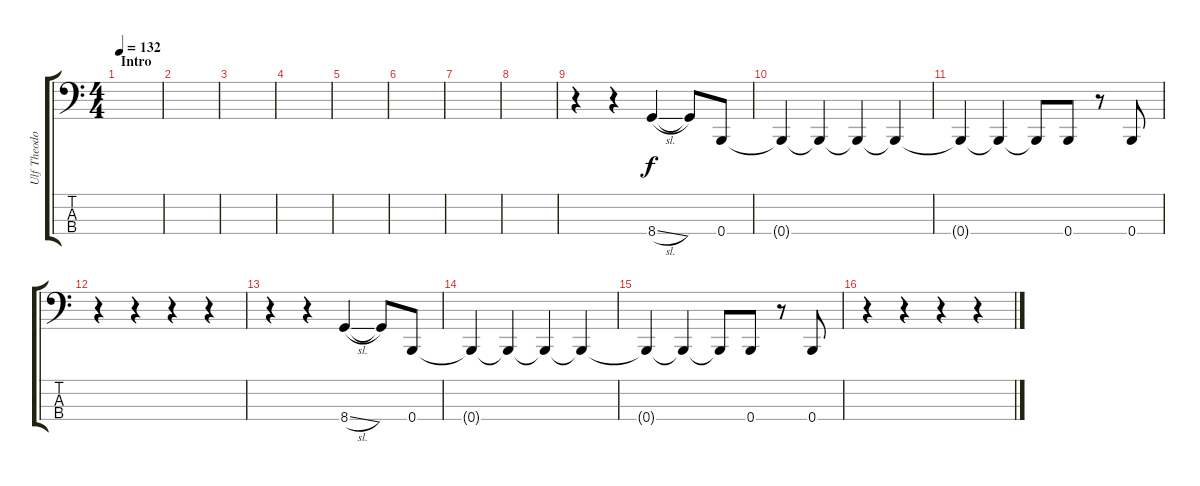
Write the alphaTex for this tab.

\track ("Ulf Theodor Schwadorf (Bass Guitar)" "Ulf Theodo") {instrument electricbassfinger}
\staff {score tabs}
\tuning (D2 A1 E1 B0) {hide}
\ts (4 4)
\section ("" "Intro")
\tempo 132
\clef f4
\ks c
|
|
|
|
|
|
|
|
r.4 r.4 8.4{sl}.4 8.4{t}.8 0.4.8 |
0.4{t}.4 0.4{t}.4 0.4{t}.4 0.4{t}.4 |
0.4{t}.4 0.4{t}.4 0.4{t}.8 0.4.8 r.8 0.4.8 |
r.4 r.4 r.4 r.4 |
r.4 r.4 8.4{sl}.4 8.4{t}.8 0.4.8 |
0.4{t}.4 0.4{t}.4 0.4{t}.4 0.4{t}.4 |
0.4{t}.4 0.4{t}.4 0.4{t}.8 0.4.8 r.8 0.4.8 |
r.4 r.4 r.4 r.4
